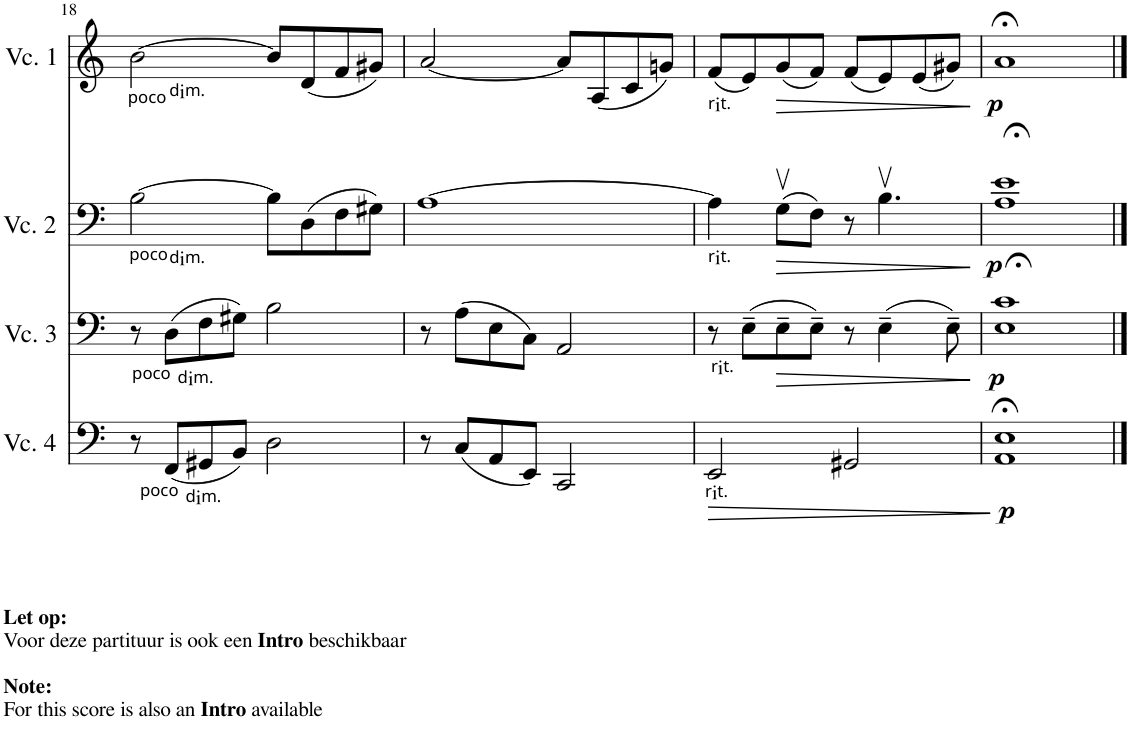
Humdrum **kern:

**kern	**dynam	**kern	**dynam	**kern	**dynam	**kern	**dynam
*part4	*part4	*part3	*part3	*part2	*part2	*part1	*part1
*staff4	*staff4	*staff3	*staff3	*staff2	*staff2	*staff1	*staff1
*I"Cello 4	*	*I"Cello 3	*	*I"Cello 2	*	*I"Cello 1	*
!!LO:PB:g=z
*clefF4	*	*clefF4	*	*clefF4	*	*clefG2	*
*k[]	*	*k[]	*	*k[]	*	*k[]	*
*M4/4	*	*M4/4	*	*M4/4	*	*M4/4	*
*met(c)	*	*met(c)	*	*met(c)	*	*met(c)	*
=18	=18	=18	=18	=18	=18	=18	=18
!LO:TX:b:B:t=Let op&colon;	!	!	!	!	!	!	!
!LO:TX:b:t=Voor deze partituur is ook een	!	!	!	!	!	!	!
!LO:TX:b:B:t=Intro	!	!	!	!	!	!	!
!LO:TX:b:t=beschikbaar	!	!	!	!	!	!	!
!LO:TX:b:B:t=Note&colon;	!	!	!	!	!	!	!
!LO:TX:b:t=For this score is also an	!	!	!	!	!	!	!
!LO:TX:b:B:t=Intro	!	!	!	!	!	!	!
!LO:TX:b:t=available	!	!	!	!	!	!	!
8r	.	8r	.	[2B\	.	[2b\	.
(8FF/L	.	(8D\L	.	.	.	.	.
8GG#X/	.	8F\	.	.	.	.	.
8BB/J)	.	8G#X\J)	.	.	.	.	.
2D\	.	2B\	.	8B\L]	.	8b/L]	.
.	.	.	.	(8D\	.	(8d/	.
.	.	.	.	8F\	.	8f/	.
.	.	.	.	8G#X\J)	.	8g#X/J)	.
=19	=19	=19	=19	=19	=19	=19	=19
8r	.	8r	.	[1A	.	[2a/	.
(8C/L	.	(8A\L	.	.	.	.	.
8AA/	.	8E\	.	.	.	.	.
8EE/J)	.	8C\J)	.	.	.	.	.
2CC/	.	2AA/	.	.	.	8a/L]	.
.	.	.	.	.	.	(8A/	.
.	.	.	.	.	.	8c/	.
.	.	.	.	.	.	8gn/J)	.
=20	=20	=20	=20	=20	=20	=20	=20
!	!LO:HP:b	!	!	!	!	!	!
2EE/	>	8r	.	4A\]	.	(8f/L	.
.	.	(8E~\L	.	.	.	8e/)	.
!	!	!	!LO:HP:b	!	!LO:HP:b	!	!LO:HP:b
.	.	8E~\	>	(8Gv\L	>	(8g/	>
.	.	8E~\J)	.	8F\J)	.	8f/J)	.
2GG#X/	.	8r	.	8r	.	(8f/L	.
.	.	(4E~\	.	4.Bv\	.	8e/)	.
.	.	.	.	.	.	(8e/	.
.	.	8E~\)	.	.	.	8g#X/J)	.
.	]	.	]	.	]	.	]
=21	=21	=21	=21	=21	=21	=21	=21
!	!LO:DY:b	!	!LO:DY:b	!	!LO:DY:b	!	!LO:DY:b
1AA;< 1E;<	p	1E;< 1c;<	p	1A;< 1e;<	p	1a;<	p
==	==	==	==	==	==	==	==
*-	*-	*-	*-	*-	*-	*-	*-
